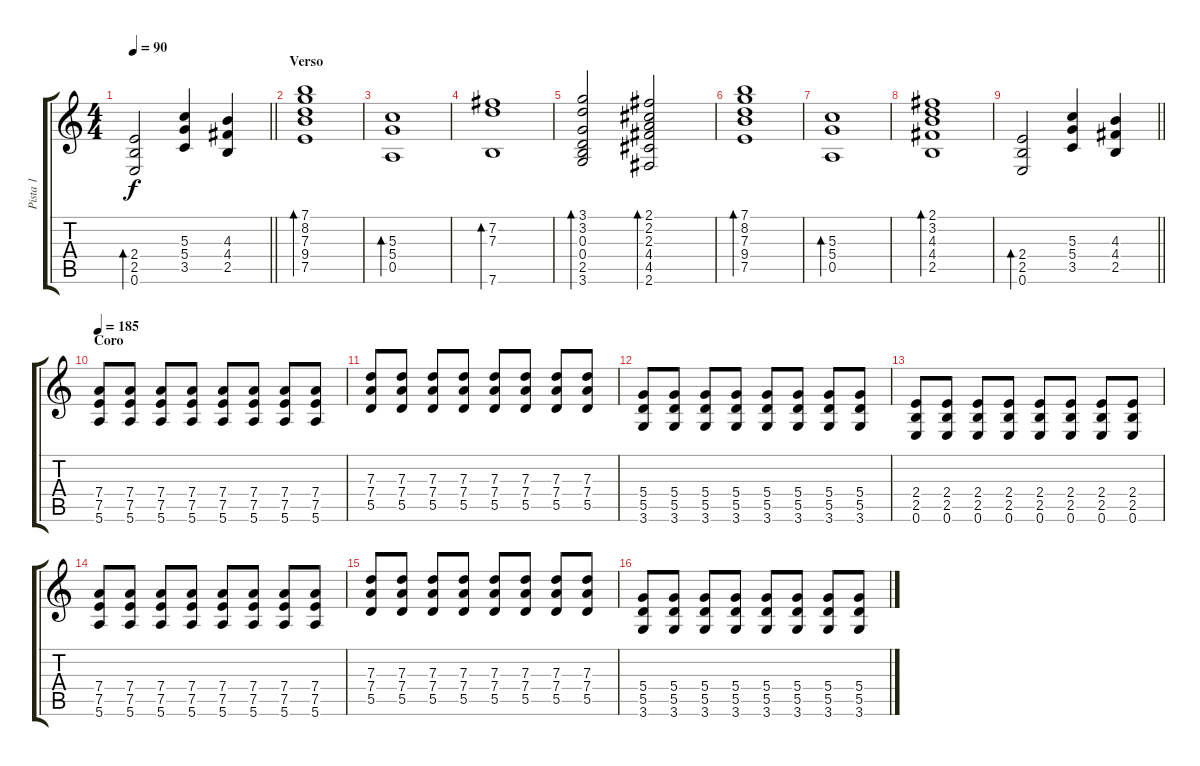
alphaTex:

\track ("Pista 1" "Pista 1") {instrument overdrivenguitar}
\staff {score tabs}
\tuning (E4 B3 G3 D3 A2 E2) {hide}
\ts (4 4)
\tempo 90
\clef g2
\barLineRight lightlight
\ks c
(2.4 2.5 0.6).2{bd 120 dy f} (5.3 5.4 3.5).4 (4.3 4.4 2.5).4 |
\section ("" "Verso")
(7.1 8.2 7.3 9.4 7.5).1{bd 120} |
(5.3 5.4 0.5).1{bd 120} |
(7.2 7.3 7.6).1{bd 120} |
(3.1 3.2 0.3 0.4 2.5 3.6).2{bd 120} (2.1 2.2 2.3 4.4 4.5 2.6).2{bd 120} |
(7.1 8.2 7.3 9.4 7.5).1{bd 120} |
(5.3 5.4 0.5).1{bd 120} |
(2.1 3.2 4.3 4.4 2.5).1{bd 120} |
\barLineRight lightlight
(2.4 2.5 0.6).2{bd 120} (5.3 5.4 3.5).4 (4.3 4.4 2.5).4 |
\section ("" "Coro")
\tempo 185
(7.4 7.5 5.6).8 (7.4 7.5 5.6).8 (7.4 7.5 5.6).8 (7.4 7.5 5.6).8 (7.4 7.5 5.6).8 (7.4 7.5 5.6).8 (7.4 7.5 5.6).8 (7.4 7.5 5.6).8 |
(7.3 7.4 5.5).8 (7.3 7.4 5.5).8 (7.3 7.4 5.5).8 (7.3 7.4 5.5).8 (7.3 7.4 5.5).8 (7.3 7.4 5.5).8 (7.3 7.4 5.5).8 (7.3 7.4 5.5).8 |
(5.4 5.5 3.6).8 (5.4 5.5 3.6).8 (5.4 5.5 3.6).8 (5.4 5.5 3.6).8 (5.4 5.5 3.6).8 (5.4 5.5 3.6).8 (5.4 5.5 3.6).8 (5.4 5.5 3.6).8 |
(2.4 2.5 0.6).8 (2.4 2.5 0.6).8 (2.4 2.5 0.6).8 (2.4 2.5 0.6).8 (2.4 2.5 0.6).8 (2.4 2.5 0.6).8 (2.4 2.5 0.6).8 (2.4 2.5 0.6).8 |
(7.4 7.5 5.6).8 (7.4 7.5 5.6).8 (7.4 7.5 5.6).8 (7.4 7.5 5.6).8 (7.4 7.5 5.6).8 (7.4 7.5 5.6).8 (7.4 7.5 5.6).8 (7.4 7.5 5.6).8 |
(7.3 7.4 5.5).8 (7.3 7.4 5.5).8 (7.3 7.4 5.5).8 (7.3 7.4 5.5).8 (7.3 7.4 5.5).8 (7.3 7.4 5.5).8 (7.3 7.4 5.5).8 (7.3 7.4 5.5).8 |
(5.4 5.5 3.6).8 (5.4 5.5 3.6).8 (5.4 5.5 3.6).8 (5.4 5.5 3.6).8 (5.4 5.5 3.6).8 (5.4 5.5 3.6).8 (5.4 5.5 3.6).8 (5.4 5.5 3.6).8
